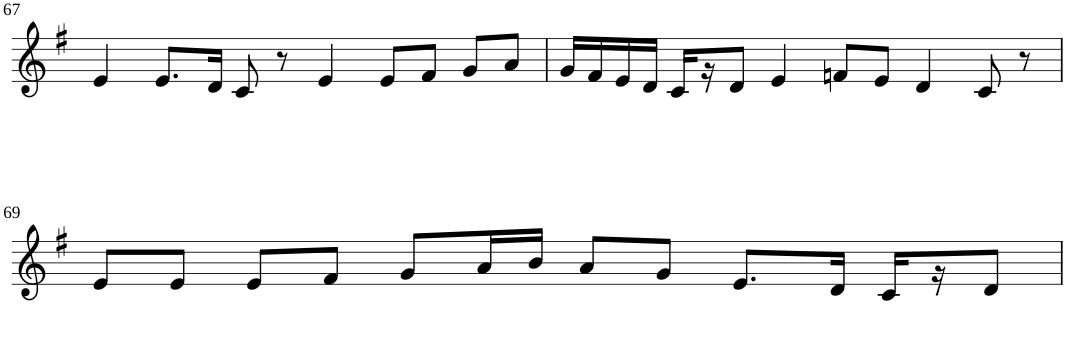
**kern
*part1
*staff1
*I"Violin
!!LO:PB:g=z
*clefG2
*k[f#]
*G:
*M6/4
=67
4e/
8.e/L
16d/Jk
8c/
8r
4e/
8e/L
8f#/J
8g/L
8a/J
=68
16g/LL
16f#/
16e/
16d/JJ
16c/LL
16r
8d/J
4e/
8fn/L
8e/J
4d/
8c/
8r
!!LO:LB:g=z
=69
8e/L
8e/J
8e/L
8f#/J
8g/L
16a/L
16b/JJ
8a/L
8g/J
8.e/L
16d/Jk
16c/LL
16r
8d/J
=
*-
